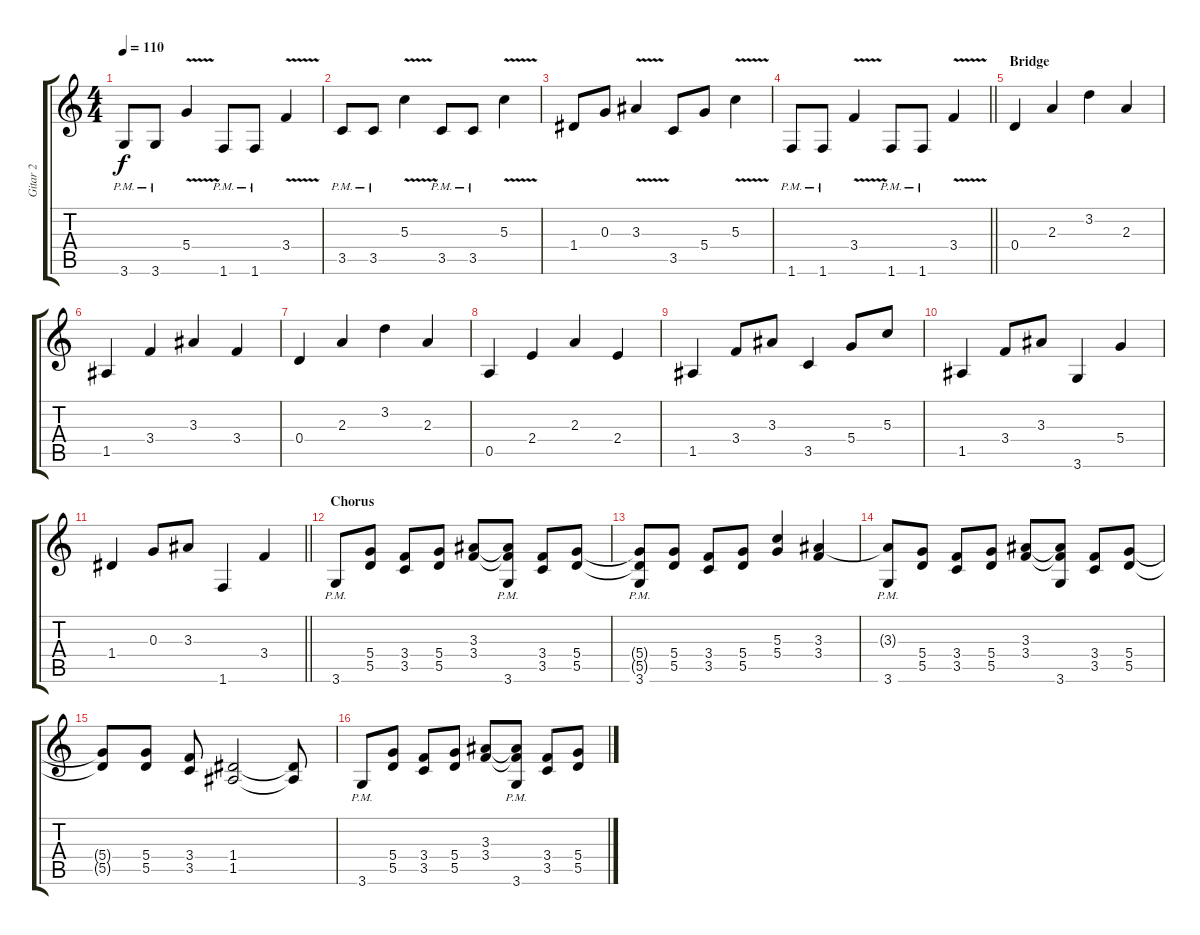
\track ("Gitar 2" "Gitar 2") {instrument overdrivenguitar}
\staff {score tabs}
\tuning (E4 B3 G3 D3 A2 E2) {hide}
\ts (4 4)
\tempo 110
\clef g2
\ks c
3.6{pm}.8{dy f} 3.6{pm}.8 5.4{v}.4 1.6{pm}.8 1.6{pm}.8 3.4{v}.4 |
3.5{pm}.8 3.5{pm}.8 5.3{v}.4 3.5{pm}.8 3.5{pm}.8 5.3{v}.4 |
1.4.8 0.3.8 3.3{v}.4 3.5.8 5.4.8 5.3{v}.4 |
\barLineRight lightlight
1.6{pm}.8 1.6{pm}.8 3.4{v}.4 1.6{pm}.8 1.6{pm}.8 3.4{v}.4 |
\section ("" "Bridge")
0.4.4 2.3.4 3.2.4 2.3.4 |
1.5.4 3.4.4 3.3.4 3.4.4 |
0.4.4 2.3.4 3.2.4 2.3.4 |
0.5.4 2.4.4 2.3.4 2.4.4 |
1.5.4 3.4.8 3.3.8 3.5.4 5.4.8 5.3.8 |
1.5.4 3.4.8 3.3.8 3.6.4 5.4.4 |
\barLineRight lightlight
1.4.4 0.3.8 3.3.8 1.6.4 3.4.4 |
\section ("" "Chorus")
3.6{pm}.8 (5.4 5.5).8 (3.4 3.5).8 (5.4 5.5).8 (3.3 3.4).8 (3.3{t} 3.4{t} 3.6{pm}).8 (3.4 3.5).8 (5.4 5.5).8 |
(5.4{t} 5.5{t} 3.6{pm}).8 (5.4 5.5).8 (3.4 3.5).8 (5.4 5.5).8 (5.3 5.4).4 (3.3 3.4).4 |
(3.3{t} 3.6{pm}).8 (5.4 5.5).8 (3.4 3.5).8 (5.4 5.5).8 (3.3 3.4).8 (3.3{t} 3.4{t} 3.6).8 (3.4 3.5).8 (5.4 5.5).8 |
(5.4{t} 5.5{t}).8 (5.4 5.5).8 (3.4 3.5).8 (1.4 1.5).2 (1.4{t} 1.5{t}).8 |
3.6{pm}.8 (5.4 5.5).8 (3.4 3.5).8 (5.4 5.5).8 (3.3 3.4).8 (3.3{t} 3.4{t} 3.6{pm}).8 (3.4 3.5).8 (5.4 5.5).8
